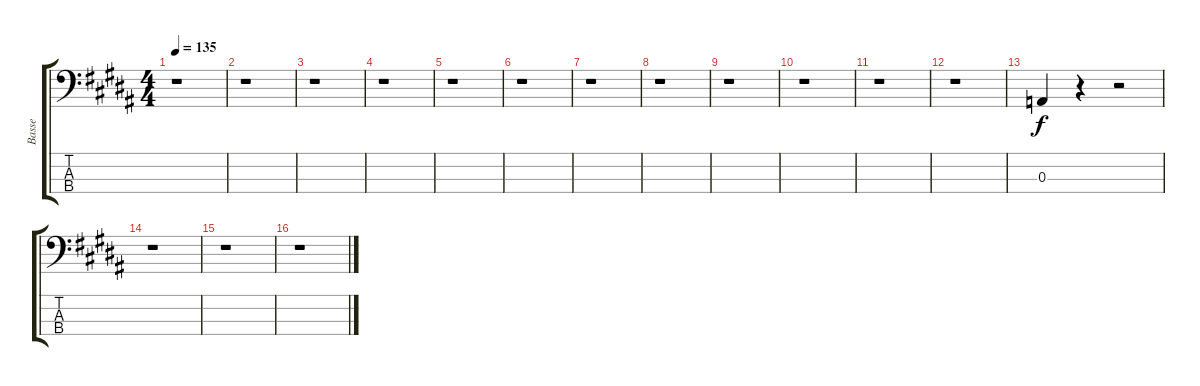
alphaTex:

\track ("Basse" "Basse") {instrument acousticbass}
\staff {score tabs}
\tuning (G2 D2 A1 E1) {hide}
\ts (4 4)
\tempo 135
\clef f4
\ks b
r.1{dy f instrument acousticbass} |
r.1 |
r.1 |
r.1 |
r.1 |
r.1 |
r.1 |
r.1 |
r.1 |
r.1 |
r.1 |
r.1 |
0.3.4 r.4 r.2 |
r.1 |
r.1 |
r.1
